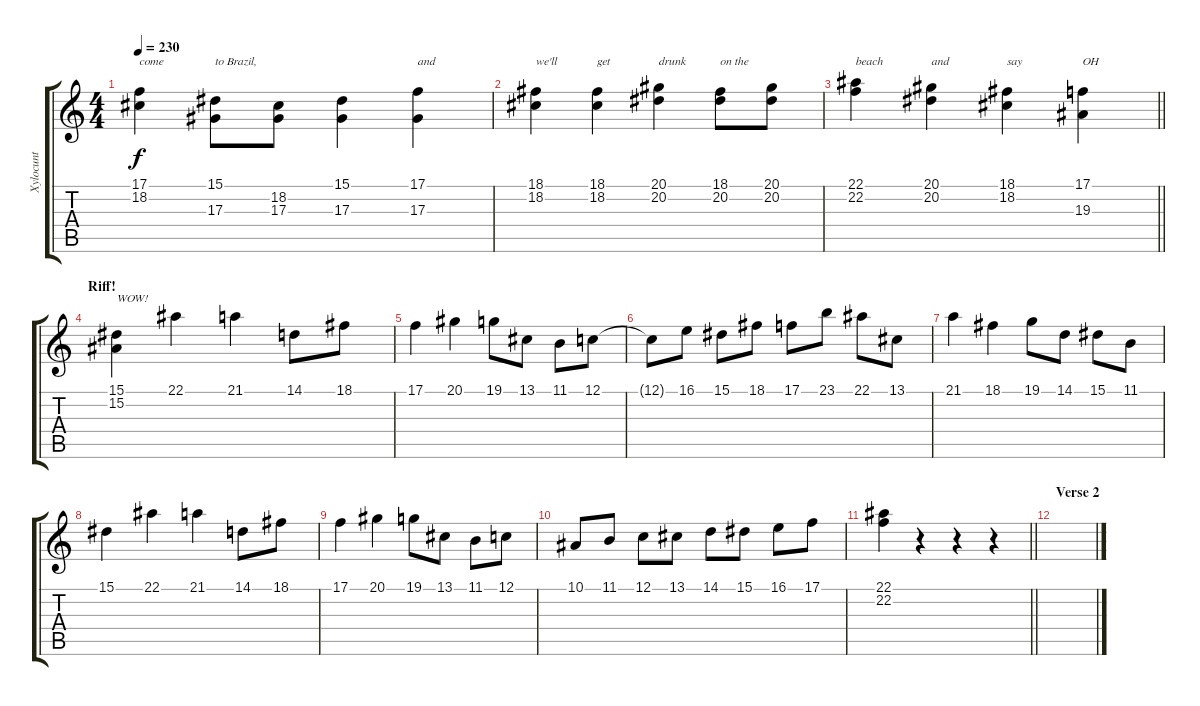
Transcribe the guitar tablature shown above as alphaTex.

\track ("Xylocunt" "Xylocunt") {instrument marimba}
\staff {score tabs}
\tuning (C4 G3 Eb3 Bb2 F2 C2) {hide}
\ts (4 4)
\tempo 230
\clef g2
\ks c
(17.1 18.2).4{txt "come" dy f} (15.1 17.3).8{txt "to Brazil,"} (18.2 17.3).8 (15.1 17.3).4 (17.1 17.3).4{txt "and"} |
(18.1 18.2).4{txt "we'll"} (18.1 18.2).4{txt "get"} (20.1 20.2).4{txt "drunk"} (18.1 20.2).8{txt "on the"} (20.1 20.2).8 |
\barLineRight lightlight
(22.1 22.2).4{txt "beach"} (20.1 20.2).4{txt "and"} (18.1 18.2).4{txt "say"} (17.1 19.3).4{txt "OH"} |
\section ("" "Riff!")
(15.1 15.2).4{txt "WOW!"} 22.1.4 21.1.4 14.1.8 18.1.8 |
17.1.4 20.1.4 19.1.8 13.1.8 11.1.8 12.1.8 |
12.1{t}.8 16.1.8 15.1.8 18.1.8 17.1.8 23.1.8 22.1.8 13.1.8 |
21.1.4 18.1.4 19.1.8 14.1.8 15.1.8 11.1.8 |
15.1.4 22.1.4 21.1.4 14.1.8 18.1.8 |
17.1.4 20.1.4 19.1.8 13.1.8 11.1.8 12.1.8 |
10.1.8 11.1.8 12.1.8 13.1.8 14.1.8 15.1.8 16.1.8 17.1.8 |
\barLineRight lightlight
(22.1 22.2).4 r.4 r.4 r.4 |
\section ("" "Verse 2")
